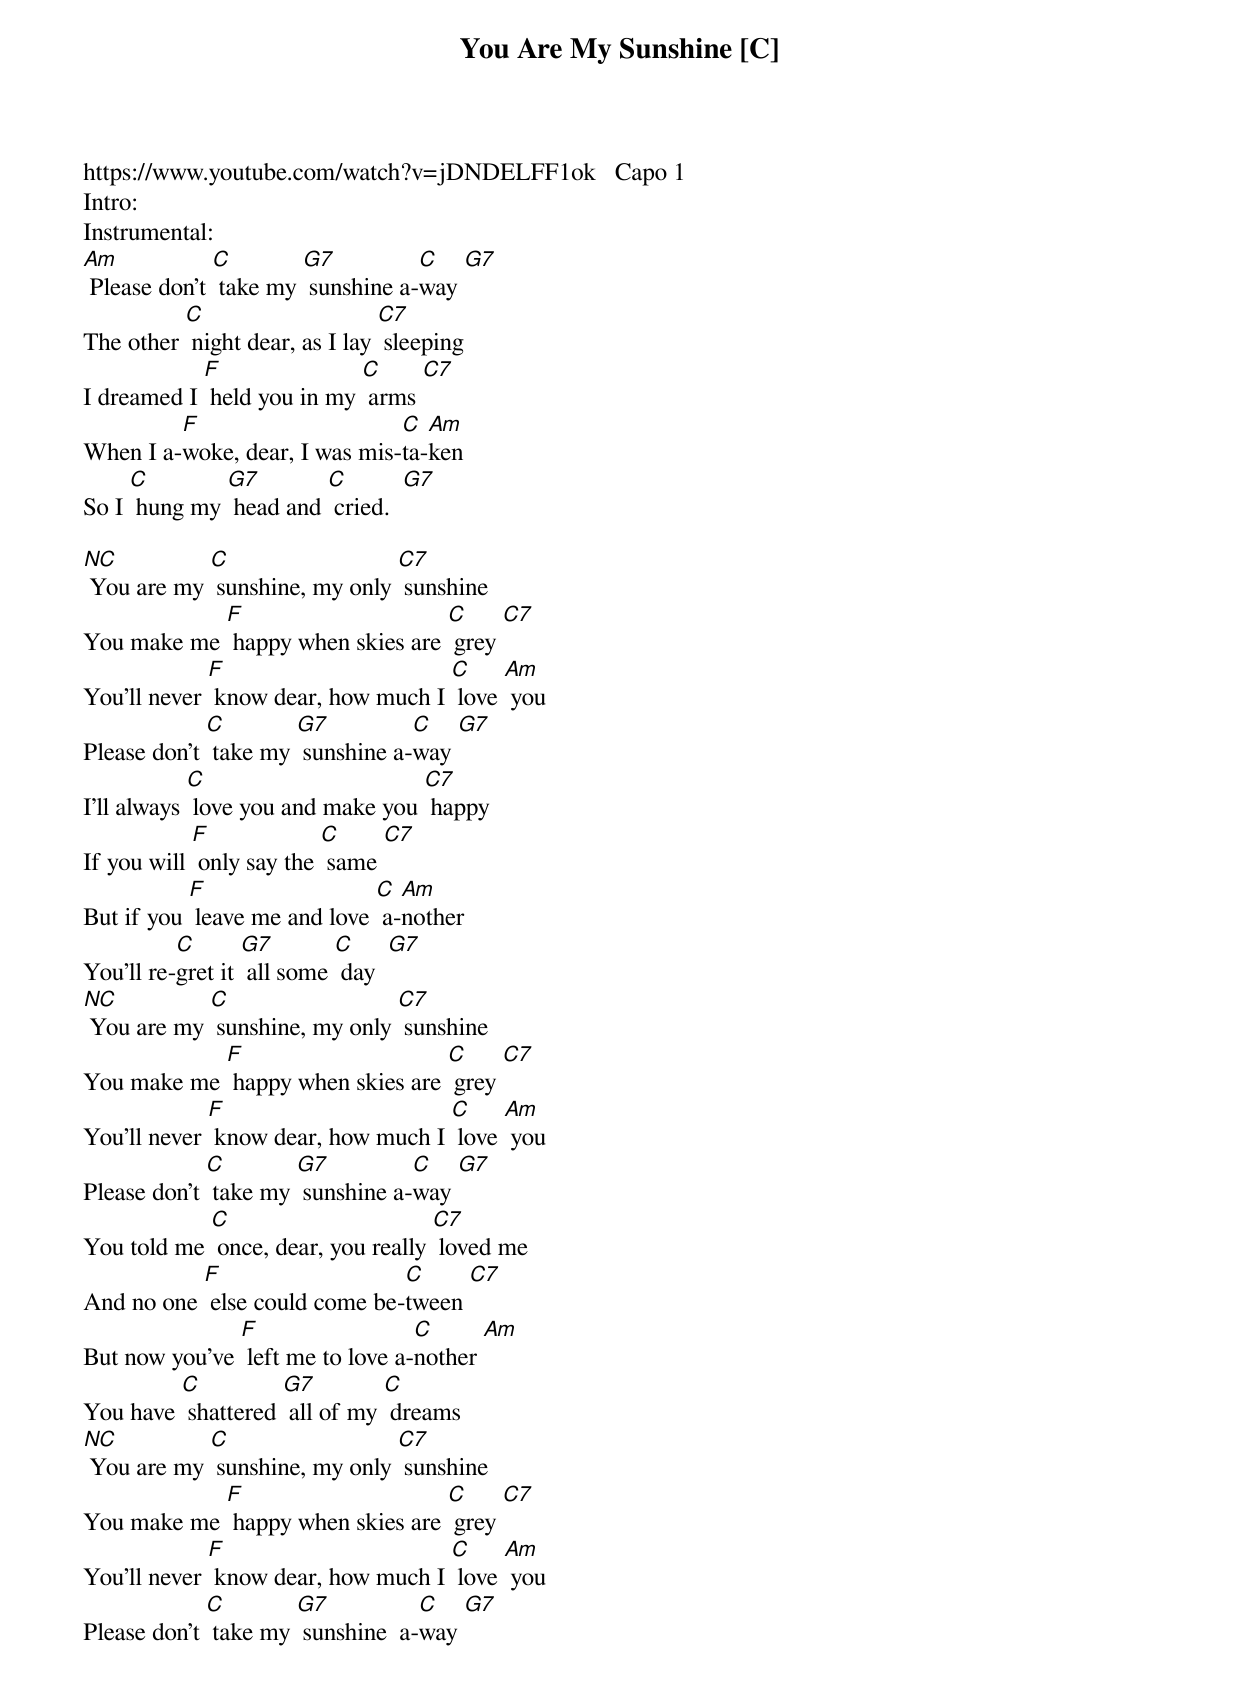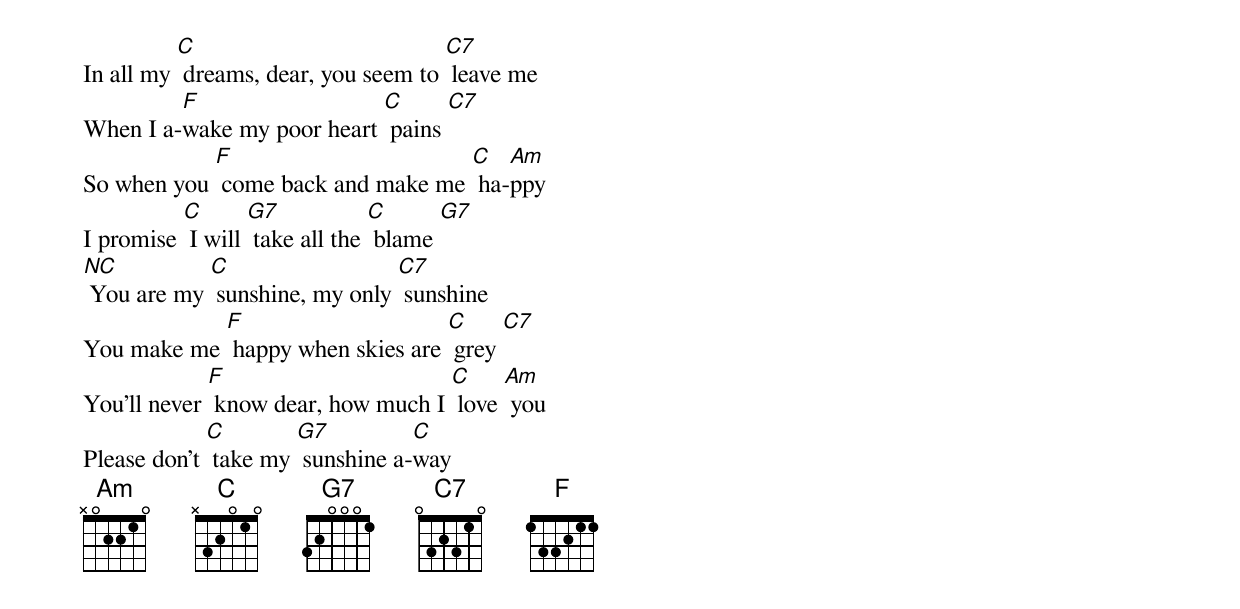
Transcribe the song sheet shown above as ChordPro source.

{t: You Are My Sunshine [C] }
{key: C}
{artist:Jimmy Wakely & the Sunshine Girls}
https://www.youtube.com/watch?v=jDNDELFF1ok   Capo 1
{c: }
Intro:
Instrumental:
[Am] Please don't [C] take my [G7] sunshine a-[C]way [G7]
{c: }
The other [C] night dear, as I lay [C7] sleeping
I dreamed I [F] held you in my [C] arms [C7]
When I a-[F]woke, dear, I was mis-[C]ta-[Am]ken
So I [C] hung my [G7] head and [C] cried.  [G7]
{c: }

[NC] You are my [C] sunshine, my only [C7] sunshine
You make me [F] happy when skies are [C] grey [C7]
You'll never [F] know dear, how much I [C] love [Am] you
Please don't [C] take my [G7] sunshine a-[C]way [G7]
{c: }
I'll always [C] love you and make you [C7] happy
If you will [F] only say the [C] same [C7]
But if you [F] leave me and love [C] a-[Am]nother
You'll re-[C]gret it [G7] all some [C] day  [G7]
{c: }
[NC] You are my [C] sunshine, my only [C7] sunshine
You make me [F] happy when skies are [C] grey [C7]
You'll never [F] know dear, how much I [C] love [Am] you
Please don't [C] take my [G7] sunshine a-[C]way [G7]
{c: }
You told me [C] once, dear, you really [C7] loved me
And no one [F] else could come be-[C]tween [C7]
But now you've [F] left me to love a-[C]nother [Am]
You have [C] shattered [G7] all of my [C] dreams
{c: }
[NC] You are my [C] sunshine, my only [C7] sunshine
You make me [F] happy when skies are [C] grey [C7]
You'll never [F] know dear, how much I [C] love [Am] you
Please don't [C] take my [G7] sunshine  a-[C]way [G7]
{c: }
In all my [C] dreams, dear, you seem to [C7] leave me
When I a-[F]wake my poor heart [C] pains [C7]
So when you [F] come back and make me [C] ha-[Am]ppy
I promise [C] I will [G7] take all the [C] blame [G7]
{c: }
[NC] You are my [C] sunshine, my only [C7] sunshine
You make me [F] happy when skies are [C] grey [C7]
You'll never [F] know dear, how much I [C] love [Am] you
Please don't [C] take my [G7] sunshine a-[C]way
